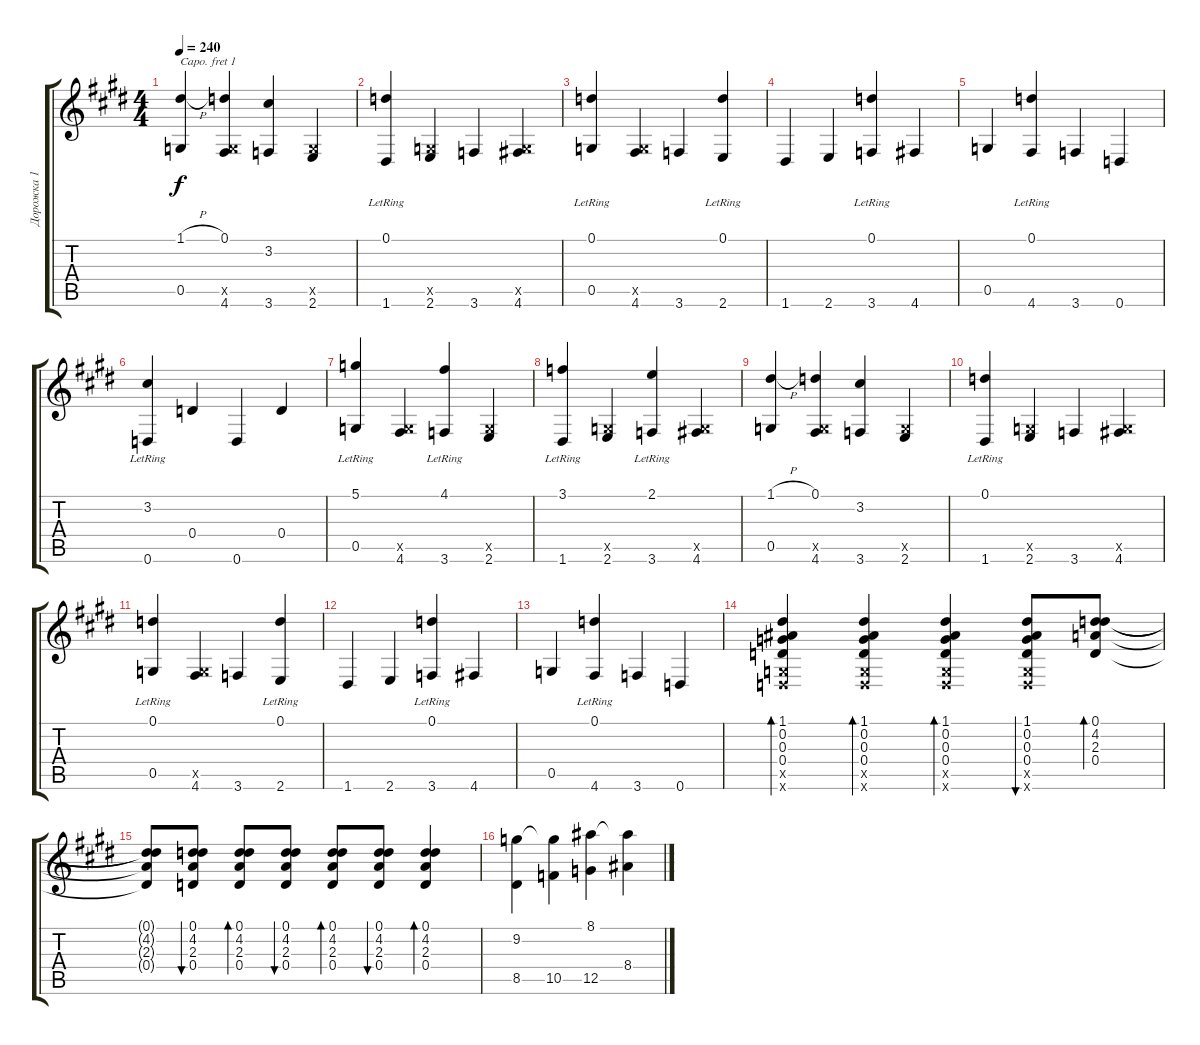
\track ("Дорожка 1" "Дорожка 1") {instrument acousticguitarsteel}
\staff {score tabs}
\capo 1
\tuning (Db4 A3 Gb3 Db3 Gb2 Db2) {hide}
\ts (4 4)
\tempo 240
\clef g2
\ks e
(1.1{h} 0.5).4{dy f} (0.1 0.5{x} 4.6).4 (3.2 3.6).4 (0.5{x} 2.6).4 |
(0.1{lr} 1.6).4 (0.5{x} 2.6).4 3.6.4 (0.5{x} 4.6).4 |
(0.1{lr} 0.5).4 (0.5{x} 4.6).4 3.6.4 (0.1{lr} 2.6).4 |
1.6.4 2.6.4 (0.1{lr} 3.6).4 4.6.4 |
0.5.4 (0.1{lr} 4.6).4 3.6.4 0.6.4 |
(3.2{lr} 0.6).4 0.4.4 0.6.4 0.4.4 |
(5.1{lr} 0.5).4 (0.5{x} 4.6).4 (4.1{lr} 3.6).4 (0.5{x} 2.6).4 |
(3.1{lr} 1.6).4 (0.5{x} 2.6).4 (2.1{lr} 3.6).4 (0.5{x} 4.6).4 |
(1.1{h} 0.5).4 (0.1 0.5{x} 4.6).4 (3.2 3.6).4 (0.5{x} 2.6).4 |
(0.1{lr} 1.6).4 (0.5{x} 2.6).4 3.6.4 (0.5{x} 4.6).4 |
(0.1{lr} 0.5).4 (0.5{x} 4.6).4 3.6.4 (0.1{lr} 2.6).4 |
1.6.4 2.6.4 (0.1{lr} 3.6).4 4.6.4 |
0.5.4 (0.1{lr} 4.6).4 3.6.4 0.6.4 |
(1.1 0.2 0.3 0.4 0.5{x} 0.6{x}).4{bd 60} (1.1 0.2 0.3 0.4 0.5{x} 0.6{x}).4{bd 60} (1.1 0.2 0.3 0.4 0.5{x} 0.6{x}).4{bd 60} (1.1 0.2 0.3 0.4 0.5{x} 0.6{x}).8{bu 60} (0.1 4.2 2.3 0.4).8{bd 30} |
(0.1{t} 4.2{t} 2.3{t} 0.4{t}).8 (0.1 4.2 2.3 0.4).8{bu 30} (0.1 4.2 2.3 0.4).8{bd 30} (0.1 4.2 2.3 0.4).8{bu 30} (0.1 4.2 2.3 0.4).8{bd 30} (0.1 4.2 2.3 0.4).8{bu 30} (0.1 4.2 2.3 0.4).4{bd 30} |
(9.2 8.5).4 (9.2{t} 10.5).4 (8.1 12.5).4 (8.1{t} 8.4).4
